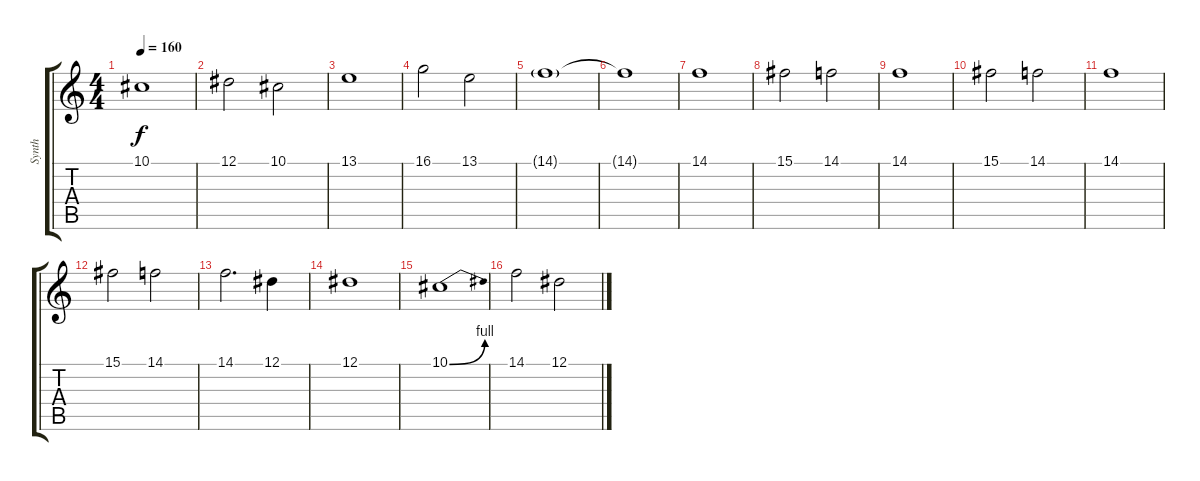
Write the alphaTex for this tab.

\track ("Synth" "Synth") {instrument lead4chiff}
\staff {score tabs}
\tuning (Eb4 Bb3 Gb3 Db3 Ab2 Eb2) {hide}
\ts (4 4)
\tempo 160
\clef g2
\ks c
10.1.1{dy f} |
12.1.2 10.1.2 |
13.1.1 |
16.1.2 13.1.2 |
14.1{g}.1 |
14.1{t}.1 |
14.1.1 |
15.1.2 14.1.2 |
14.1.1 |
15.1.2 14.1.2 |
14.1.1 |
15.1.2 14.1.2 |
14.1.2{d} 12.1.4 |
12.1.1 |
10.1{be (bend 0 0 60 4)}.1 |
14.1.2 12.1.2
